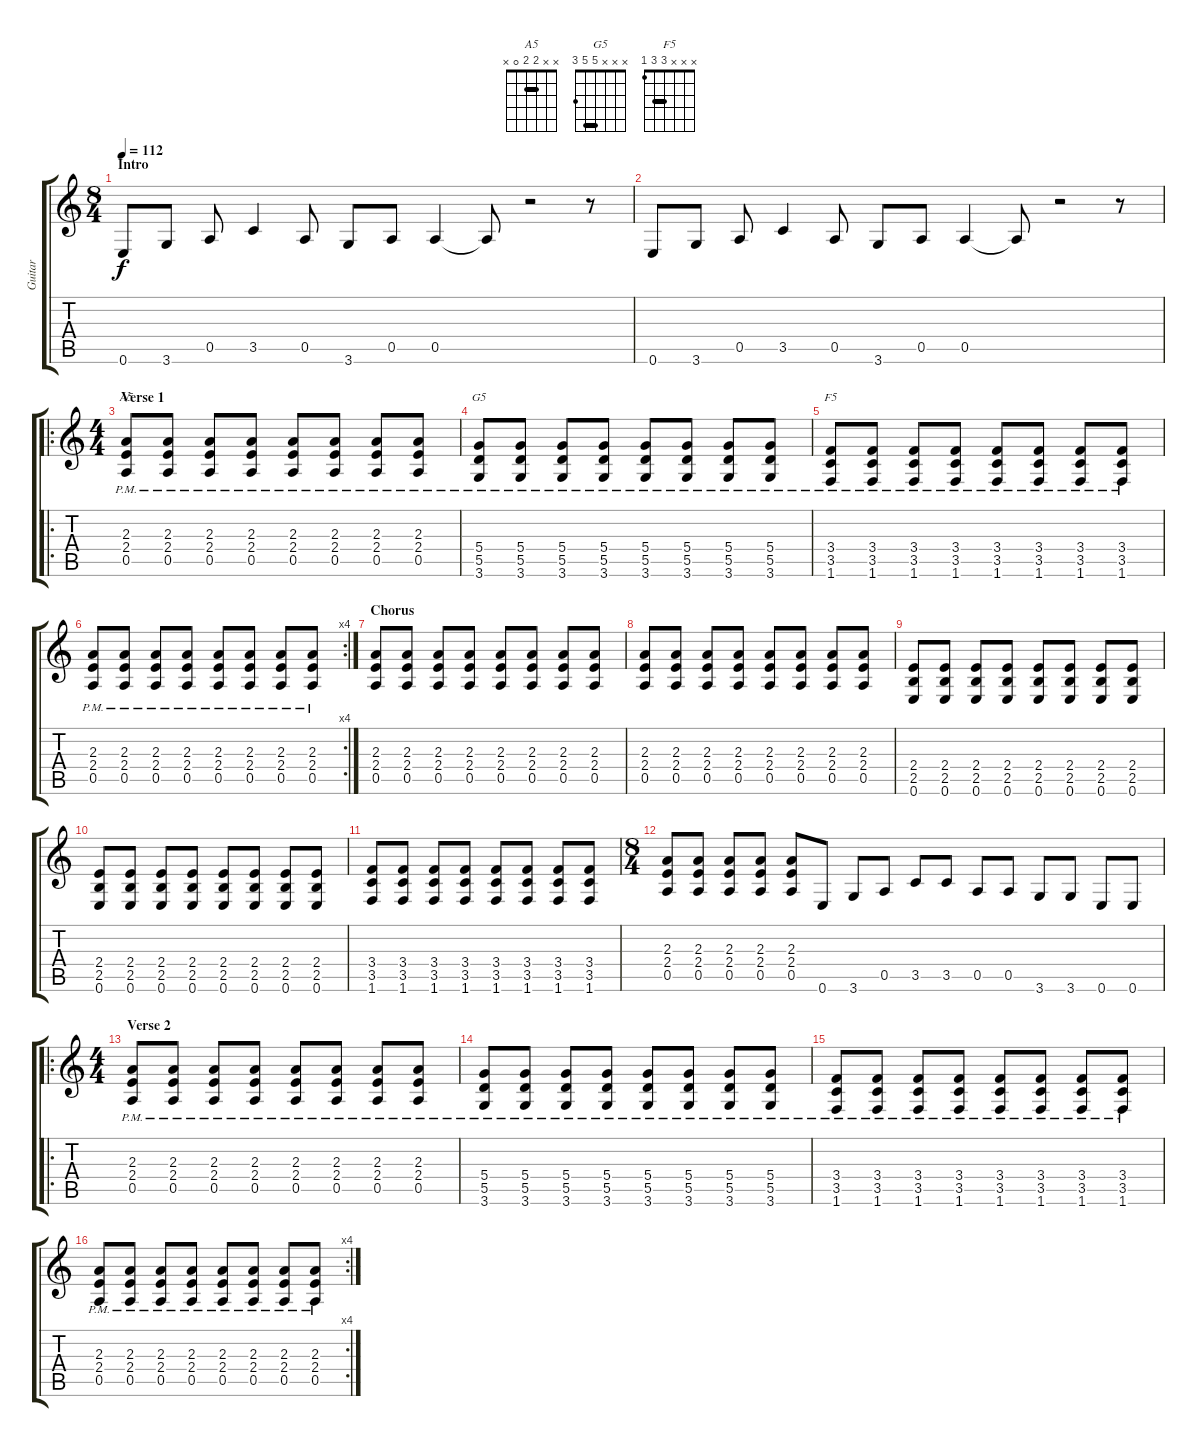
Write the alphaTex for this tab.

\track ("Guitar" "Guitar") {instrument acousticguitarsteel}
\staff {score tabs}
\tuning (E4 B3 G3 D3 A2 E2) {hide}
\chord ("A5" x x 2 2 0 x) {barre 2}
\chord ("G5" x x x 5 5 3) {barre 5}
\chord ("F5" x x x 3 3 1) {barre 3}
\ts (8 4)
\section ("" "Intro")
\tempo 112
\clef g2
\ks c
0.6.8{dy f instrument acousticguitarsteel} 3.6.8 0.5.8 3.5.4 0.5.8 3.6.8 0.5.8 0.5.4 0.5{t}.8 r.2 r.8 |
0.6.8 3.6.8 0.5.8 3.5.4 0.5.8 3.6.8 0.5.8 0.5.4 0.5{t}.8 r.2 r.8 |
\ro
\ts (4 4)
\section ("" "Verse 1")
(2.3{pm} 2.4{pm} 0.5{pm}).8{ch "A5"} (2.3{pm} 2.4{pm} 0.5{pm}).8 (2.3{pm} 2.4{pm} 0.5{pm}).8 (2.3{pm} 2.4{pm} 0.5{pm}).8 (2.3{pm} 2.4{pm} 0.5{pm}).8 (2.3{pm} 2.4{pm} 0.5{pm}).8 (2.3{pm} 2.4{pm} 0.5{pm}).8 (2.3{pm} 2.4{pm} 0.5{pm}).8 |
(5.4{pm} 5.5{pm} 3.6{pm}).8{ch "G5"} (5.4{pm} 5.5{pm} 3.6{pm}).8 (5.4{pm} 5.5{pm} 3.6{pm}).8 (5.4{pm} 5.5{pm} 3.6{pm}).8 (5.4{pm} 5.5{pm} 3.6{pm}).8 (5.4{pm} 5.5{pm} 3.6{pm}).8 (5.4{pm} 5.5{pm} 3.6{pm}).8 (5.4{pm} 5.5{pm} 3.6{pm}).8 |
(3.4{pm} 3.5{pm} 1.6{pm}).8{ch "F5"} (3.4{pm} 3.5{pm} 1.6{pm}).8 (3.4{pm} 3.5{pm} 1.6{pm}).8 (3.4{pm} 3.5{pm} 1.6{pm}).8 (3.4{pm} 3.5{pm} 1.6{pm}).8 (3.4{pm} 3.5{pm} 1.6{pm}).8 (3.4{pm} 3.5{pm} 1.6{pm}).8 (3.4{pm} 3.5{pm} 1.6{pm}).8 |
\rc 4
(2.3{pm} 2.4{pm} 0.5{pm}).8 (2.3{pm} 2.4{pm} 0.5{pm}).8 (2.3{pm} 2.4{pm} 0.5{pm}).8 (2.3{pm} 2.4{pm} 0.5{pm}).8 (2.3{pm} 2.4{pm} 0.5{pm}).8 (2.3{pm} 2.4{pm} 0.5{pm}).8 (2.3{pm} 2.4{pm} 0.5{pm}).8 (2.3{pm} 2.4{pm} 0.5{pm}).8 |
\section ("" "Chorus")
(2.3 2.4 0.5).8 (2.3 2.4 0.5).8 (2.3 2.4 0.5).8 (2.3 2.4 0.5).8 (2.3 2.4 0.5).8 (2.3 2.4 0.5).8 (2.3 2.4 0.5).8 (2.3 2.4 0.5).8 |
(2.3 2.4 0.5).8 (2.3 2.4 0.5).8 (2.3 2.4 0.5).8 (2.3 2.4 0.5).8 (2.3 2.4 0.5).8 (2.3 2.4 0.5).8 (2.3 2.4 0.5).8 (2.3 2.4 0.5).8 |
(2.4 2.5 0.6).8 (2.4 2.5 0.6).8 (2.4 2.5 0.6).8 (2.4 2.5 0.6).8 (2.4 2.5 0.6).8 (2.4 2.5 0.6).8 (2.4 2.5 0.6).8 (2.4 2.5 0.6).8 |
(2.4 2.5 0.6).8 (2.4 2.5 0.6).8 (2.4 2.5 0.6).8 (2.4 2.5 0.6).8 (2.4 2.5 0.6).8 (2.4 2.5 0.6).8 (2.4 2.5 0.6).8 (2.4 2.5 0.6).8 |
(3.4 3.5 1.6).8 (3.4 3.5 1.6).8 (3.4 3.5 1.6).8 (3.4 3.5 1.6).8 (3.4 3.5 1.6).8 (3.4 3.5 1.6).8 (3.4 3.5 1.6).8 (3.4 3.5 1.6).8 |
\ts (8 4)
(2.3 2.4 0.5).8 (2.3 2.4 0.5).8 (2.3 2.4 0.5).8 (2.3 2.4 0.5).8 (2.3 2.4 0.5).8 0.6.8 3.6.8 0.5.8 3.5.8 3.5.8 0.5.8 0.5.8 3.6.8 3.6.8 0.6.8 0.6.8 |
\ro
\ts (4 4)
\section ("" "Verse 2")
(2.3{pm} 2.4{pm} 0.5{pm}).8 (2.3{pm} 2.4{pm} 0.5{pm}).8 (2.3{pm} 2.4{pm} 0.5).8 (2.3{pm} 2.4{pm} 0.5{pm}).8 (2.3{pm} 2.4{pm} 0.5{pm}).8 (2.3{pm} 2.4{pm} 0.5{pm}).8 (2.3{pm} 2.4{pm} 0.5{pm}).8 (2.3{pm} 2.4{pm} 0.5{pm}).8 |
(5.4{pm} 5.5{pm} 3.6{pm}).8 (5.4{pm} 5.5{pm} 3.6{pm}).8 (5.4{pm} 5.5{pm} 3.6{pm}).8 (5.4{pm} 5.5{pm} 3.6{pm}).8 (5.4{pm} 5.5{pm} 3.6{pm}).8 (5.4{pm} 5.5{pm} 3.6{pm}).8 (5.4{pm} 5.5{pm} 3.6{pm}).8 (5.4{pm} 5.5{pm} 3.6{pm}).8 |
(3.4{pm} 3.5{pm} 1.6{pm}).8 (3.4{pm} 3.5{pm} 1.6{pm}).8 (3.4{pm} 3.5{pm} 1.6{pm}).8 (3.4{pm} 3.5{pm} 1.6{pm}).8 (3.4{pm} 3.5{pm} 1.6{pm}).8 (3.4{pm} 3.5{pm} 1.6{pm}).8 (3.4{pm} 3.5{pm} 1.6{pm}).8 (3.4{pm} 3.5{pm} 1.6{pm}).8 |
\rc 4
(2.3{pm} 2.4{pm} 0.5{pm}).8 (2.3{pm} 2.4{pm} 0.5{pm}).8 (2.3{pm} 2.4{pm} 0.5{pm}).8 (2.3{pm} 2.4{pm} 0.5{pm}).8 (2.3{pm} 2.4{pm} 0.5{pm}).8 (2.3{pm} 2.4{pm} 0.5{pm}).8 (2.3{pm} 2.4{pm} 0.5{pm}).8 (2.3{pm} 2.4{pm} 0.5{pm}).8
